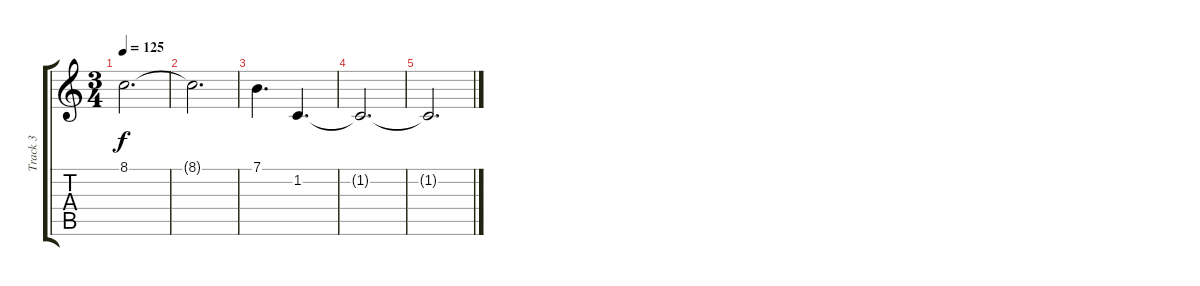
\track ("Track 3" "Track 3") {instrument synthstrings1}
\staff {score tabs}
\tuning (E4 B3 G3 D3 A2 E2) {hide}
\ts (3 4)
\tempo 125
\clef g2
\ks c
8.1{t}.2{d dy f} |
8.1{t}.2{d} |
7.1.4{d} 1.2.4{d} |
1.2{t}.2{d} |
1.2{t}.2{d}
